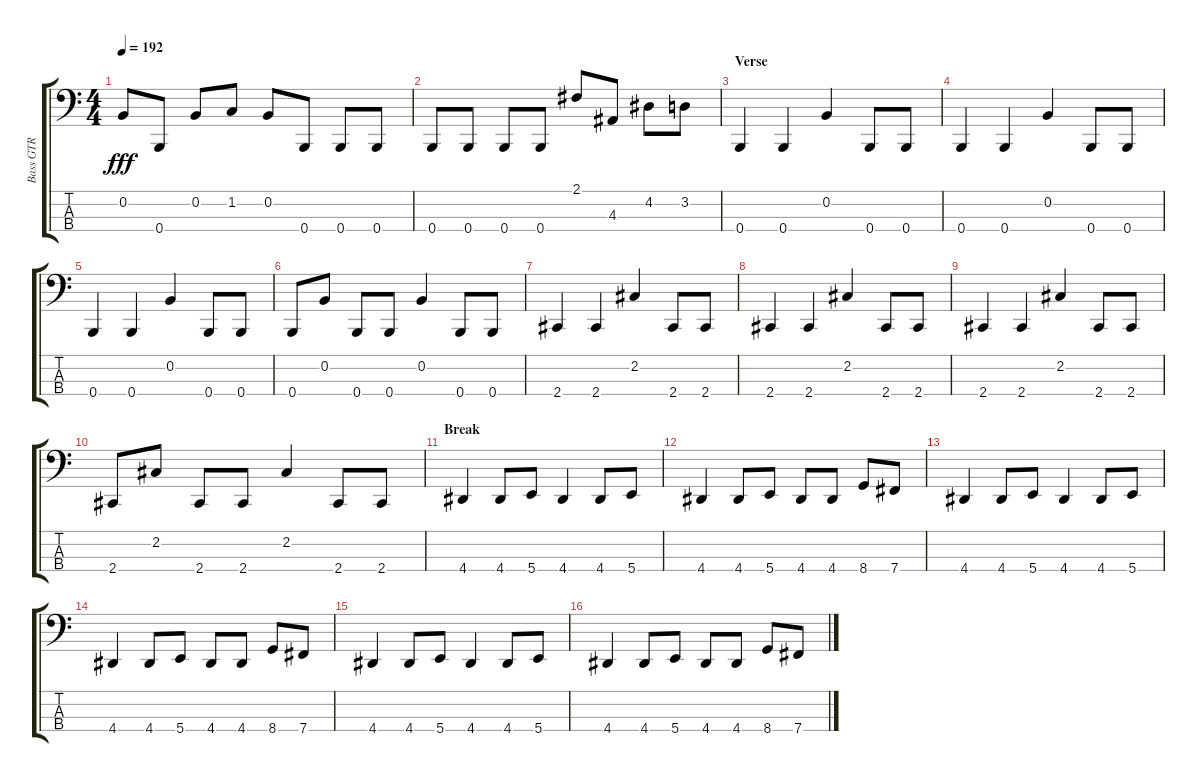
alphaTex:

\track ("Bass GTR" "Bass GTR") {instrument electricbassfinger}
\staff {score tabs}
\tuning (E2 B1 Gb1 B0) {hide}
\ts (4 4)
\tempo 192
\clef f4
\ks aminor
0.2.8{dy fff} 0.4.8 0.2.8 1.2.8 0.2.8 0.4.8 0.4.8 0.4.8 |
0.4.8 0.4.8 0.4.8 0.4.8 2.1.8 4.3.8 4.2.8 3.2.8 |
\section ("" "Verse")
0.4.4 0.4.4 0.2.4 0.4.8 0.4.8 |
0.4.4 0.4.4 0.2.4 0.4.8 0.4.8 |
0.4.4 0.4.4 0.2.4 0.4.8 0.4.8 |
0.4.8 0.2.8 0.4.8 0.4.8 0.2.4 0.4.8 0.4.8 |
2.4.4 2.4.4 2.2.4 2.4.8 2.4.8 |
2.4.4 2.4.4 2.2.4 2.4.8 2.4.8 |
2.4.4 2.4.4 2.2.4 2.4.8 2.4.8 |
2.4.8 2.2.8 2.4.8 2.4.8 2.2.4 2.4.8 2.4.8 |
\section ("" "Break")
4.4.4 4.4.8 5.4.8 4.4.4 4.4.8 5.4.8 |
4.4.4 4.4.8 5.4.8 4.4.8 4.4.8 8.4.8 7.4.8 |
4.4.4 4.4.8 5.4.8 4.4.4 4.4.8 5.4.8 |
4.4.4 4.4.8 5.4.8 4.4.8 4.4.8 8.4.8 7.4.8 |
4.4.4 4.4.8 5.4.8 4.4.4 4.4.8 5.4.8 |
4.4.4 4.4.8 5.4.8 4.4.8 4.4.8 8.4.8 7.4.8
